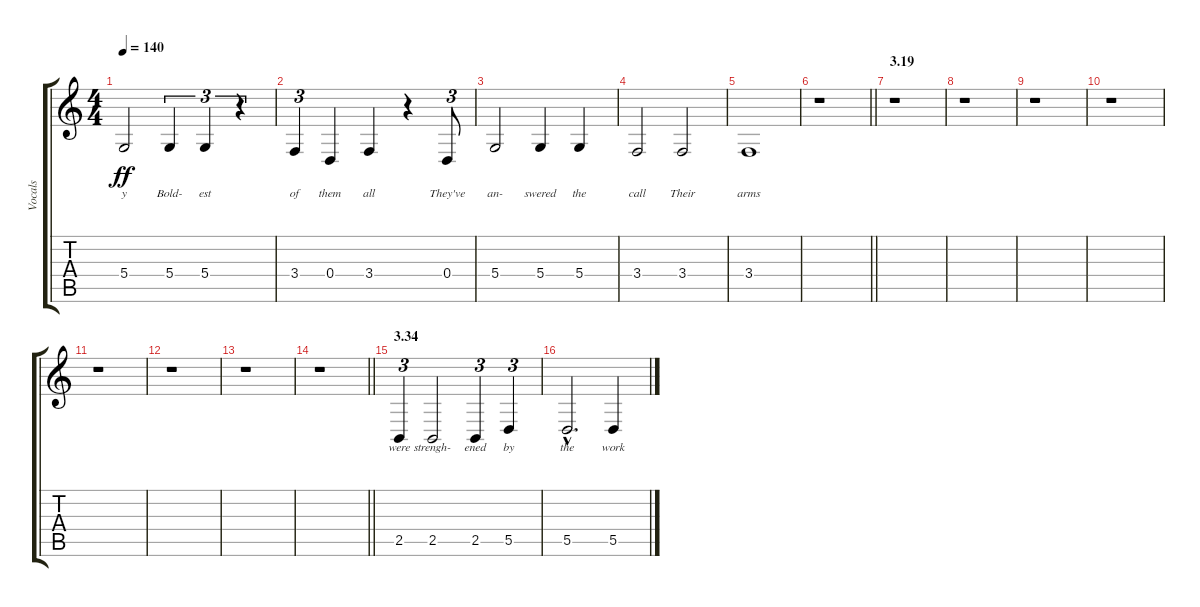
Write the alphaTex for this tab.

\track ("Vocals" "Vocals") {instrument lead6voice}
\staff {score tabs}
\tuning (E4 B3 G3 D3 A2 D2) {hide}
\ts (4 4)
\tempo 140
\clef g2
\ks c
5.4.2{lyrics (0 "y") lyrics (1 "") lyrics (2 "") lyrics (3 "") lyrics (4 "") dy ff} 5.4.4{tu (3 2) lyrics (0 "Bold-") lyrics (1 "") lyrics (2 "") lyrics (3 "") lyrics (4 "")} 5.4.4{tu (3 2) lyrics (0 "est") lyrics (1 "") lyrics (2 "") lyrics (3 "") lyrics (4 "")} r.4{tu (3 2)} |
3.4.4{tu (3 2) lyrics (0 "of") lyrics (1 "") lyrics (2 "") lyrics (3 "") lyrics (4 "")} 0.4.4{lyrics (0 "them") lyrics (1 "") lyrics (2 "") lyrics (3 "") lyrics (4 "")} 3.4.4{lyrics (0 "all") lyrics (1 "") lyrics (2 "") lyrics (3 "") lyrics (4 "")} r.4 0.4.8{tu (3 2) lyrics (0 "They've") lyrics (1 "") lyrics (2 "") lyrics (3 "") lyrics (4 "")} |
5.4.2{lyrics (0 "an-") lyrics (1 "") lyrics (2 "") lyrics (3 "") lyrics (4 "")} 5.4.4{lyrics (0 "swered") lyrics (1 "") lyrics (2 "") lyrics (3 "") lyrics (4 "")} 5.4.4{lyrics (0 "the") lyrics (1 "") lyrics (2 "") lyrics (3 "") lyrics (4 "")} |
3.4.2{lyrics (0 "call") lyrics (1 "") lyrics (2 "") lyrics (3 "") lyrics (4 "")} 3.4.2{lyrics (0 "Their") lyrics (1 "") lyrics (2 "") lyrics (3 "") lyrics (4 "")} |
3.4.1{lyrics (0 "arms") lyrics (1 "") lyrics (2 "") lyrics (3 "") lyrics (4 "")} |
\barLineRight lightlight
r.1 |
\section ("" "3.19")
r.1 |
r.1 |
r.1 |
r.1 |
r.1 |
r.1 |
r.1 |
\barLineRight lightlight
r.1 |
\section ("" "3.34")
2.5.4{tu (3 2) lyrics (0 "were") lyrics (1 "") lyrics (2 "") lyrics (3 "") lyrics (4 "")} 2.5.2{lyrics (0 "strengh-") lyrics (1 "") lyrics (2 "") lyrics (3 "") lyrics (4 "")} 2.5.4{tu (3 2) lyrics (0 "ened") lyrics (1 "") lyrics (2 "") lyrics (3 "") lyrics (4 "")} 5.5.4{tu (3 2) lyrics (0 "by") lyrics (1 "") lyrics (2 "") lyrics (3 "") lyrics (4 "")} |
5.5{hac}.2{d lyrics (0 "the") lyrics (1 "") lyrics (2 "") lyrics (3 "") lyrics (4 "")} 5.5.4{lyrics (0 "work") lyrics (1 "") lyrics (2 "") lyrics (3 "") lyrics (4 "")}
